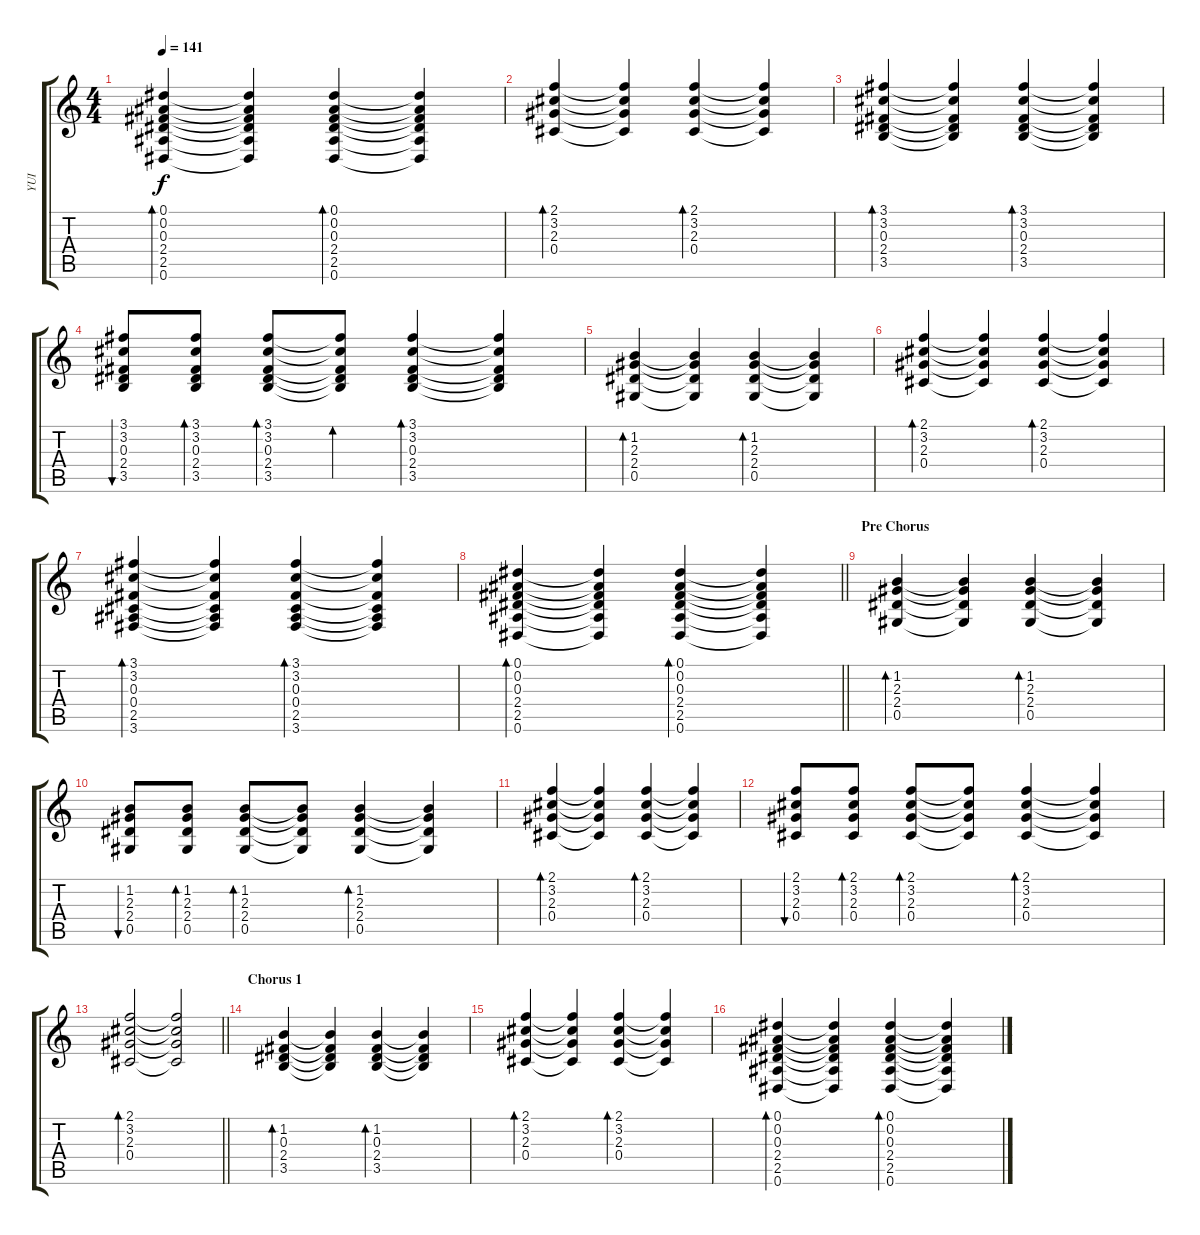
\track ("YUI" "YUI") {instrument acousticguitarsteel}
\staff {score tabs}
\tuning (Eb4 Bb3 Gb3 Db3 Ab2 Eb2) {hide}
\ts (4 4)
\tempo 141
\clef g2
\ks c
(0.1 0.2 0.3 2.4 2.5 0.6).4{bd 120 dy f} (0.1{t} 0.2{t} 0.3{t} 2.4{t} 2.5{t} 0.6{t}).4 (0.1 0.2 0.3 2.4 2.5 0.6).4{bd 120} (0.1{t} 0.2{t} 0.3{t} 2.4{t} 2.5{t} 0.6{t}).4 |
(2.1 3.2 2.3 0.4).4{bd 120} (2.1{t} 3.2{t} 2.3{t} 0.4{t}).4 (2.1 3.2 2.3 0.4).4{bd 120} (2.1{t} 3.2{t} 2.3{t} 0.4{t}).4 |
(3.1 3.2 0.3 2.4 3.5).4{bd 120} (3.1{t} 3.2{t} 0.3{t} 2.4{t} 3.5{t}).4 (3.1 3.2 0.3 2.4 3.5).4{bd 120} (3.1{t} 3.2{t} 0.3{t} 2.4{t} 3.5{t}).4 |
(3.1 3.2 0.3 2.4 3.5).8{bu 120} (3.1 3.2 0.3 2.4 3.5).8{bd 120} (3.1 3.2 0.3 2.4 3.5).8{bd 120} (3.1{t} 3.2{t} 0.3{t} 2.4{t} 3.5{t}).8{bd 120} (3.1 3.2 0.3 2.4 3.5).4{bd 120} (3.1{t} 3.2{t} 0.3{t} 2.4{t} 3.5{t}).4 |
(1.2 2.3 2.4 0.5).4{bd 120} (1.2{t} 2.3{t} 2.4{t} 0.5{t}).4 (1.2 2.3 2.4 0.5).4{bd 120} (1.2{t} 2.3{t} 2.4{t} 0.5{t}).4 |
(2.1 3.2 2.3 0.4).4{bd 120} (2.1{t} 3.2{t} 2.3{t} 0.4{t}).4 (2.1 3.2 2.3 0.4).4{bd 120} (2.1{t} 3.2{t} 2.3{t} 0.4{t}).4 |
(3.1 3.2 0.3 0.4 2.5 3.6).4{bd 120} (3.1{t} 3.2{t} 0.3{t} 0.4{t} 2.5{t} 3.6{t}).4 (3.1 3.2 0.3 0.4 2.5 3.6).4{bd 120} (3.1{t} 3.2{t} 0.3{t} 0.4{t} 2.5{t} 3.6{t}).4 |
\barLineRight lightlight
(0.1 0.2 0.3 2.4 2.5 0.6).4{bd 120} (0.1{t} 0.2{t} 0.3{t} 2.4{t} 2.5{t} 0.6{t}).4 (0.1 0.2 0.3 2.4 2.5 0.6).4{bd 120} (0.1{t} 0.2{t} 0.3{t} 2.4{t} 2.5{t} 0.6{t}).4 |
\section ("" "Pre Chorus")
(1.2 2.3 2.4 0.5).4{bd 120} (1.2{t} 2.3{t} 2.4{t} 0.5{t}).4 (1.2 2.3 2.4 0.5).4{bd 120} (1.2{t} 2.3{t} 2.4{t} 0.5{t}).4 |
(1.2 2.3 2.4 0.5).8{bu 120} (1.2 2.3 2.4 0.5).8{bd 120} (1.2 2.3 2.4 0.5).8{bd 120} (1.2{t} 2.3{t} 2.4{t} 0.5{t}).8 (1.2 2.3 2.4 0.5).4{bd 120} (1.2{t} 2.3{t} 2.4{t} 0.5{t}).4 |
(2.1 3.2 2.3 0.4).4{bd 120} (2.1{t} 3.2{t} 2.3{t} 0.4{t}).4 (2.1 3.2 2.3 0.4).4{bd 120} (2.1{t} 3.2{t} 2.3{t} 0.4{t}).4 |
(2.1 3.2 2.3 0.4).8{bu 120} (2.1 3.2 2.3 0.4).8{bd 120} (2.1 3.2 2.3 0.4).8{bd 120} (2.1{t} 3.2{t} 2.3{t} 0.4{t}).8 (2.1 3.2 2.3 0.4).4{bd 120} (2.1{t} 3.2{t} 2.3{t} 0.4{t}).4 |
\barLineRight lightlight
(2.1 3.2 2.3 0.4).2{bd 240} (2.1{t} 3.2{t} 2.3{t} 0.4{t}).2 |
\section ("" "Chorus 1")
(1.2 0.3 2.4 3.5).4{bd 120} (1.2{t} 0.3{t} 2.4{t} 3.5{t}).4 (1.2 0.3 2.4 3.5).4{bd 120} (1.2{t} 0.3{t} 2.4{t} 3.5{t}).4 |
(2.1 3.2 2.3 0.4).4{bd 120} (2.1{t} 3.2{t} 2.3{t} 0.4{t}).4 (2.1 3.2 2.3 0.4).4{bd 120} (2.1{t} 3.2{t} 2.3{t} 0.4{t}).4 |
(0.1 0.2 0.3 2.4 2.5 0.6).4{bd 120} (0.1{t} 0.2{t} 0.3{t} 2.4{t} 2.5{t} 0.6{t}).4 (0.1 0.2 0.3 2.4 2.5 0.6).4{bd 120} (0.1{t} 0.2{t} 0.3{t} 2.4{t} 2.5{t} 0.6{t}).4
